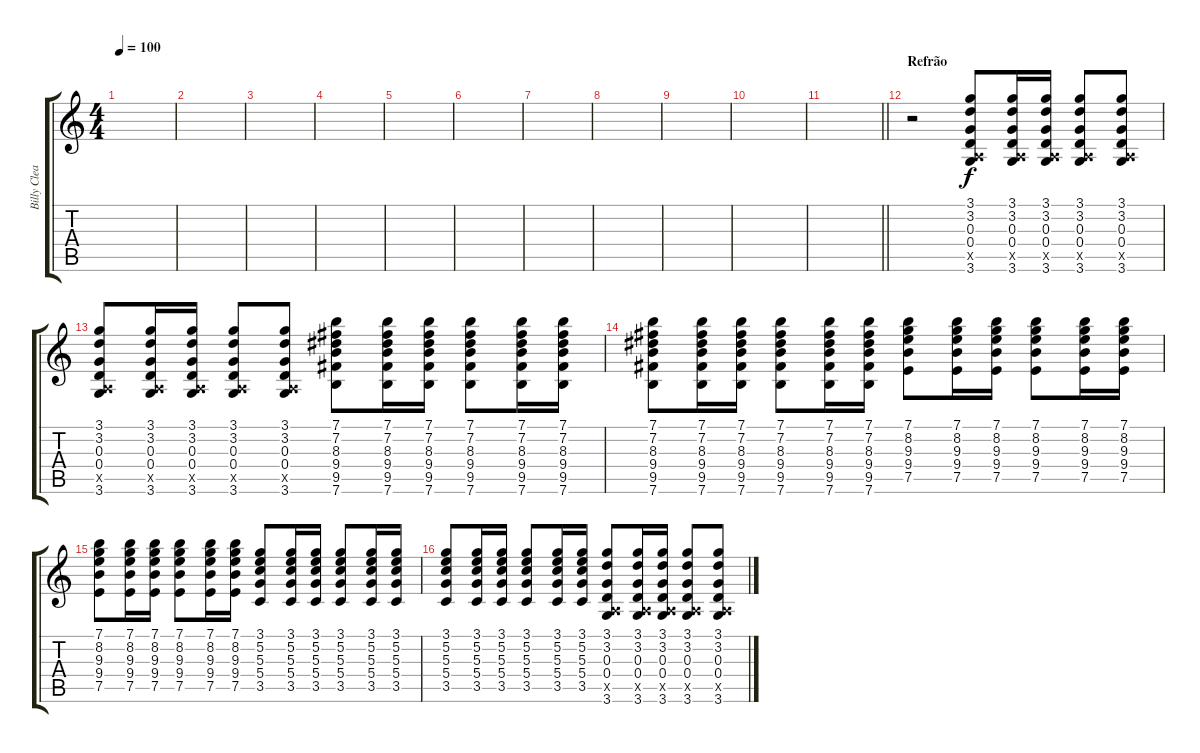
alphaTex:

\track ("Billy Clean" "Billy Clea") {instrument electricguitarclean}
\staff {score tabs}
\tuning (E4 B3 G3 D3 A2 E2) {hide}
\ts (4 4)
\tempo 100
\clef g2
\ks c
|
|
|
|
|
|
|
|
|
|
\barLineRight lightlight
|
\section ("" "Refrão")
r.2 (3.1 3.2 0.3 0.4 0.5{x} 3.6).8 (3.1 3.2 0.3 0.4 0.5{x} 3.6).16 (3.1 3.2 0.3 0.4 0.5{x} 3.6).16 (3.1 3.2 0.3 0.4 0.5{x} 3.6).8 (3.1 3.2 0.3 0.4 0.5{x} 3.6).8 |
(3.1 3.2 0.3 0.4 0.5{x} 3.6).8 (3.1 3.2 0.3 0.4 0.5{x} 3.6).16 (3.1 3.2 0.3 0.4 0.5{x} 3.6).16 (3.1 3.2 0.3 0.4 0.5{x} 3.6).8 (3.1 3.2 0.3 0.4 0.5{x} 3.6).8 (7.1 7.2 8.3 9.4 9.5 7.6).8 (7.1 7.2 8.3 9.4 9.5 7.6).16 (7.1 7.2 8.3 9.4 9.5 7.6).16 (7.1 7.2 8.3 9.4 9.5 7.6).8 (7.1 7.2 8.3 9.4 9.5 7.6).16 (7.1 7.2 8.3 9.4 9.5 7.6).16 |
(7.1 7.2 8.3 9.4 9.5 7.6).8 (7.1 7.2 8.3 9.4 9.5 7.6).16 (7.1 7.2 8.3 9.4 9.5 7.6).16 (7.1 7.2 8.3 9.4 9.5 7.6).8 (7.1 7.2 8.3 9.4 9.5 7.6).16 (7.1 7.2 8.3 9.4 9.5 7.6).16 (7.1 8.2 9.3 9.4 7.5).8 (7.1 8.2 9.3 9.4 7.5).16 (7.1 8.2 9.3 9.4 7.5).16 (7.1 8.2 9.3 9.4 7.5).8 (7.1 8.2 9.3 9.4 7.5).16 (7.1 8.2 9.3 9.4 7.5).16 |
(7.1 8.2 9.3 9.4 7.5).8 (7.1 8.2 9.3 9.4 7.5).16 (7.1 8.2 9.3 9.4 7.5).16 (7.1 8.2 9.3 9.4 7.5).8 (7.1 8.2 9.3 9.4 7.5).16 (7.1 8.2 9.3 9.4 7.5).16 (3.1 5.2 5.3 5.4 3.5).8 (3.1 5.2 5.3 5.4 3.5).16 (3.1 5.2 5.3 5.4 3.5).16 (3.1 5.2 5.3 5.4 3.5).8 (3.1 5.2 5.3 5.4 3.5).16 (3.1 5.2 5.3 5.4 3.5).16 |
(3.1 5.2 5.3 5.4 3.5).8 (3.1 5.2 5.3 5.4 3.5).16 (3.1 5.2 5.3 5.4 3.5).16 (3.1 5.2 5.3 5.4 3.5).8 (3.1 5.2 5.3 5.4 3.5).16 (3.1 5.2 5.3 5.4 3.5).16 (3.1 3.2 0.3 0.4 0.5{x} 3.6).8 (3.1 3.2 0.3 0.4 0.5{x} 3.6).16 (3.1 3.2 0.3 0.4 0.5{x} 3.6).16 (3.1 3.2 0.3 0.4 0.5{x} 3.6).8 (3.1 3.2 0.3 0.4 0.5{x} 3.6).8
